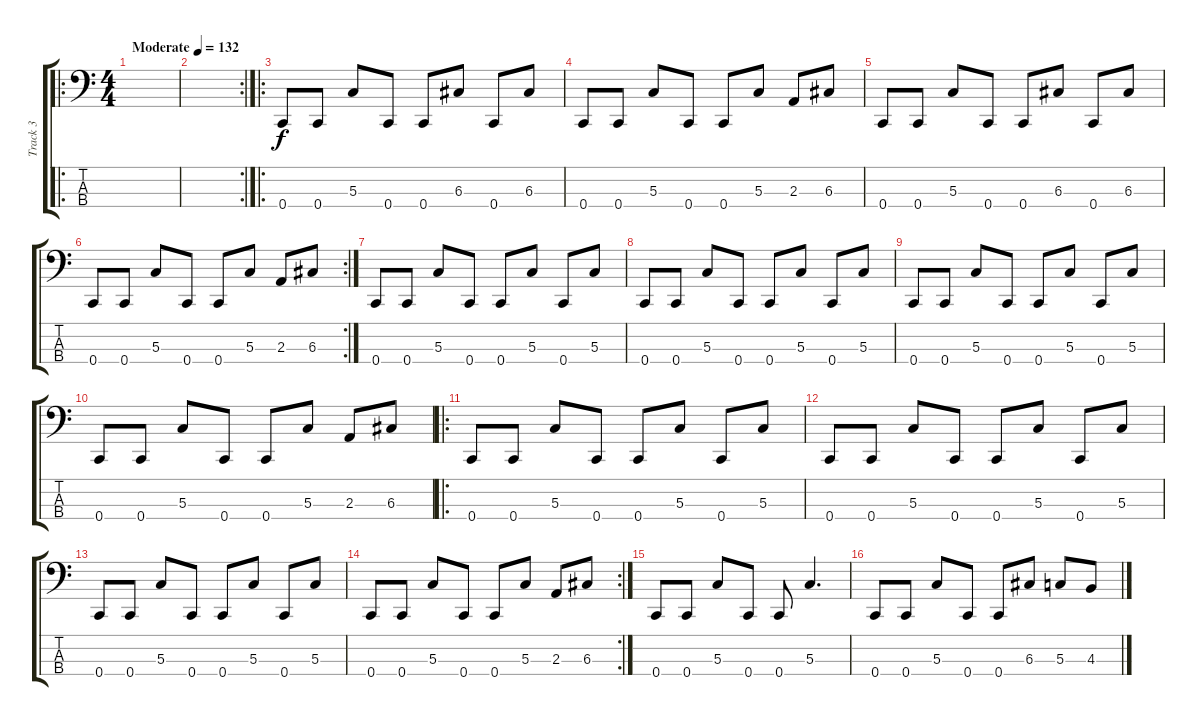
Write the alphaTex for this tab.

\track ("Track 3" "Track 3") {instrument electricbasspick}
\staff {score tabs}
\tuning (F2 C2 G1 C1) {hide}
\ro
\ts (4 4)
\tempo (132 "Moderate")
\clef f4
\ks c
|
\rc 2
|
\ro
0.4.8 0.4.8 5.3.8 0.4.8 0.4.8 6.3.8 0.4.8 6.3.8 |
0.4.8 0.4.8 5.3.8 0.4.8 0.4.8 5.3.8 2.3.8 6.3.8 |
0.4.8 0.4.8 5.3.8 0.4.8 0.4.8 6.3.8 0.4.8 6.3.8 |
\rc 2
0.4.8 0.4.8 5.3.8 0.4.8 0.4.8 5.3.8 2.3.8 6.3.8 |
0.4.8 0.4.8 5.3.8 0.4.8 0.4.8 5.3.8 0.4.8 5.3.8 |
0.4.8 0.4.8 5.3.8 0.4.8 0.4.8 5.3.8 0.4.8 5.3.8 |
0.4.8 0.4.8 5.3.8 0.4.8 0.4.8 5.3.8 0.4.8 5.3.8 |
0.4.8 0.4.8 5.3.8 0.4.8 0.4.8 5.3.8 2.3.8 6.3.8 |
\ro
0.4.8 0.4.8 5.3.8 0.4.8 0.4.8 5.3.8 0.4.8 5.3.8 |
0.4.8 0.4.8 5.3.8 0.4.8 0.4.8 5.3.8 0.4.8 5.3.8 |
0.4.8 0.4.8 5.3.8 0.4.8 0.4.8 5.3.8 0.4.8 5.3.8 |
\rc 2
0.4.8 0.4.8 5.3.8 0.4.8 0.4.8 5.3.8 2.3.8 6.3.8 |
0.4.8 0.4.8 5.3.8 0.4.8 0.4.8 5.3.4{d} |
0.4.8 0.4.8 5.3.8 0.4.8 0.4.8 6.3.8 5.3.8 4.3.8
